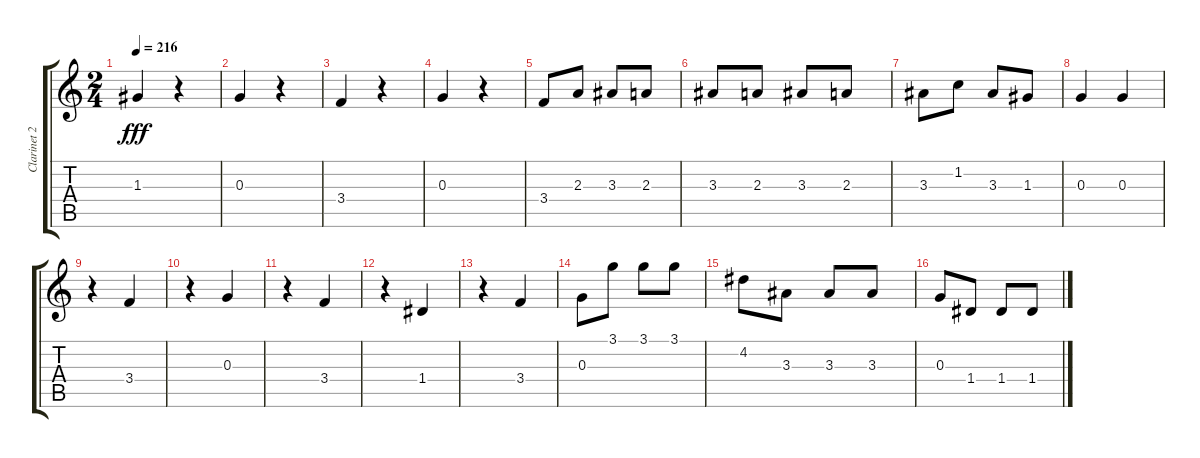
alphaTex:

\track ("Clarinet 2" "Clarinet 2") {instrument acousticguitarnylon}
\staff {score tabs}
\tuning (E4 B3 G3 D3 A2 E2) {hide}
\ts (2 4)
\tempo 216
\clef g2
\ks c
1.3.4{dy fff} r.4 |
0.3.4 r.4 |
3.4.4 r.4 |
0.3.4 r.4 |
3.4.8 2.3.8 3.3.8 2.3.8 |
3.3.8 2.3.8 3.3.8 2.3.8 |
3.3.8 1.2.8 3.3.8 1.3.8 |
0.3.4 0.3.4 |
r.4 3.4.4 |
r.4 0.3.4 |
r.4 3.4.4 |
r.4 1.4.4 |
r.4 3.4.4 |
0.3.8 3.1.8 3.1.8 3.1.8 |
4.2.8 3.3.8 3.3.8 3.3.8 |
0.3.8 1.4.8 1.4.8 1.4.8
